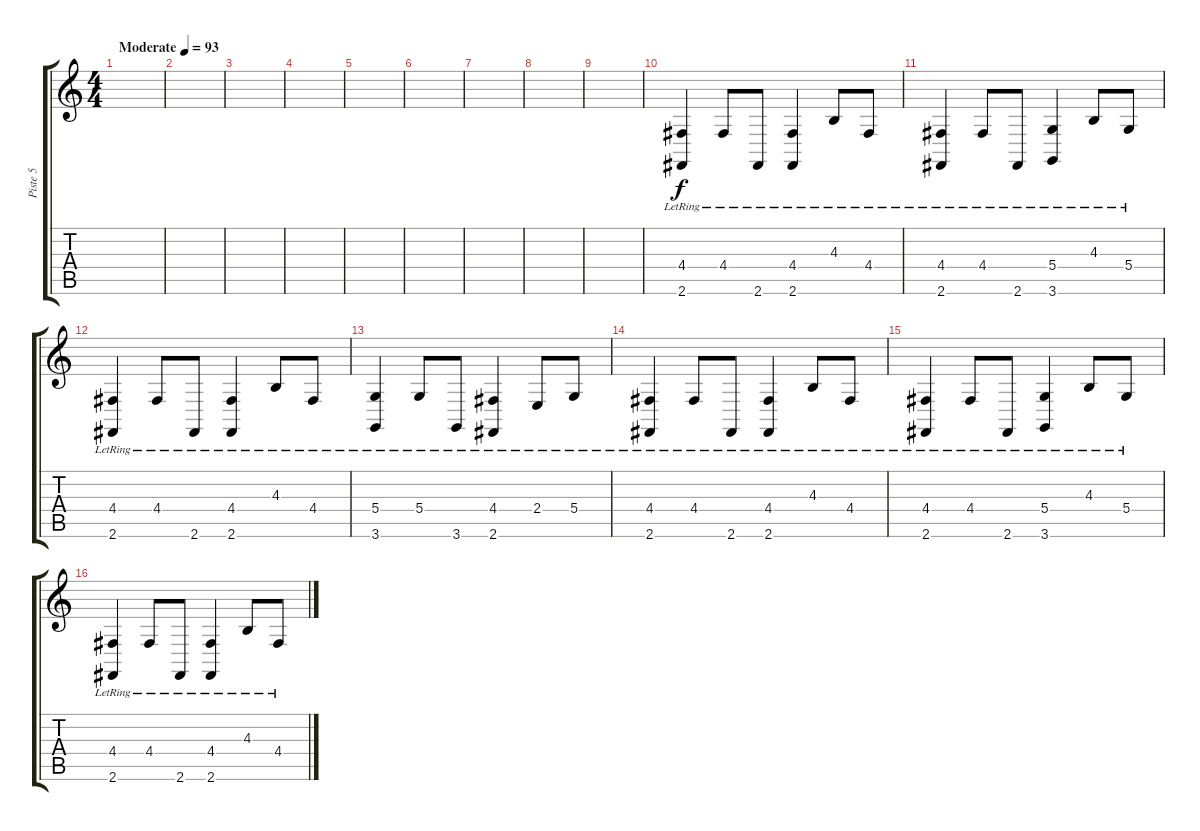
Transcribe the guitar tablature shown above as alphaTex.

\track ("Piste 5" "Piste 5") {instrument acousticgrandpiano}
\staff {score tabs}
\tuning (E4 B3 G3 D3 A2 E2) {hide}
\ts (4 4)
\tempo (93 "Moderate")
\clef g2
\ks c
|
|
|
|
|
|
|
|
|
(4.4{lr} 2.6{lr}).4 4.4{lr}.8 2.6{lr}.8 (4.4{lr} 2.6{lr}).4 4.3{lr}.8 4.4{lr}.8 |
(4.4{lr} 2.6{lr}).4 4.4{lr}.8 2.6{lr}.8 (5.4{lr} 3.6{lr}).4 4.3{lr}.8 5.4{lr}.8 |
(4.4{lr} 2.6{lr}).4 4.4{lr}.8 2.6{lr}.8 (4.4{lr} 2.6{lr}).4 4.3{lr}.8 4.4{lr}.8 |
(5.4{lr} 3.6{lr}).4 5.4{lr}.8 3.6{lr}.8 (4.4{lr} 2.6{lr}).4 2.4{lr}.8 5.4{lr}.8 |
(4.4{lr} 2.6{lr}).4 4.4{lr}.8 2.6{lr}.8 (4.4{lr} 2.6{lr}).4 4.3{lr}.8 4.4{lr}.8 |
(4.4{lr} 2.6{lr}).4 4.4{lr}.8 2.6{lr}.8 (5.4{lr} 3.6{lr}).4 4.3{lr}.8 5.4{lr}.8 |
(4.4{lr} 2.6{lr}).4 4.4{lr}.8 2.6{lr}.8 (4.4{lr} 2.6{lr}).4 4.3{lr}.8 4.4{lr}.8
